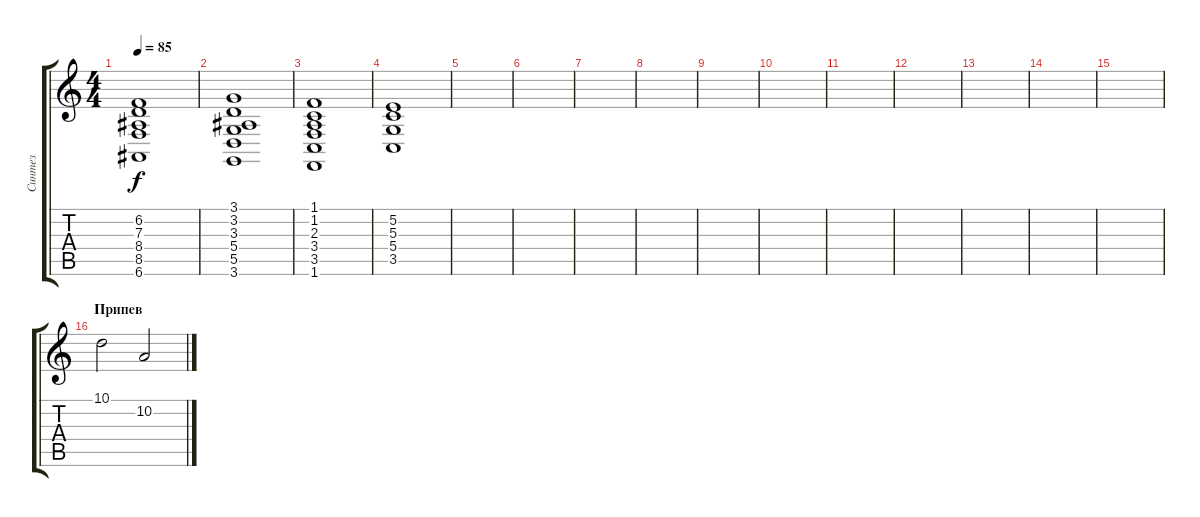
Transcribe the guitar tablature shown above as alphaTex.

\track ("Синтез" "Синтез") {instrument pad4choir}
\staff {score tabs}
\tuning (E4 B3 G3 D3 A2 E2) {hide}
\ts (4 4)
\tempo 85
\clef g2
\ks c
(6.2 7.3 8.4 8.5 6.6).1{dy f} |
(3.1 3.2 3.3 5.4 5.5 3.6).1 |
(1.1 1.2 2.3 3.4 3.5 1.6).1 |
(5.2 5.3 5.4 3.5).1 |
|
|
|
|
|
|
|
|
|
|
|
\section ("" "Припев")
10.1.2 10.2.2
